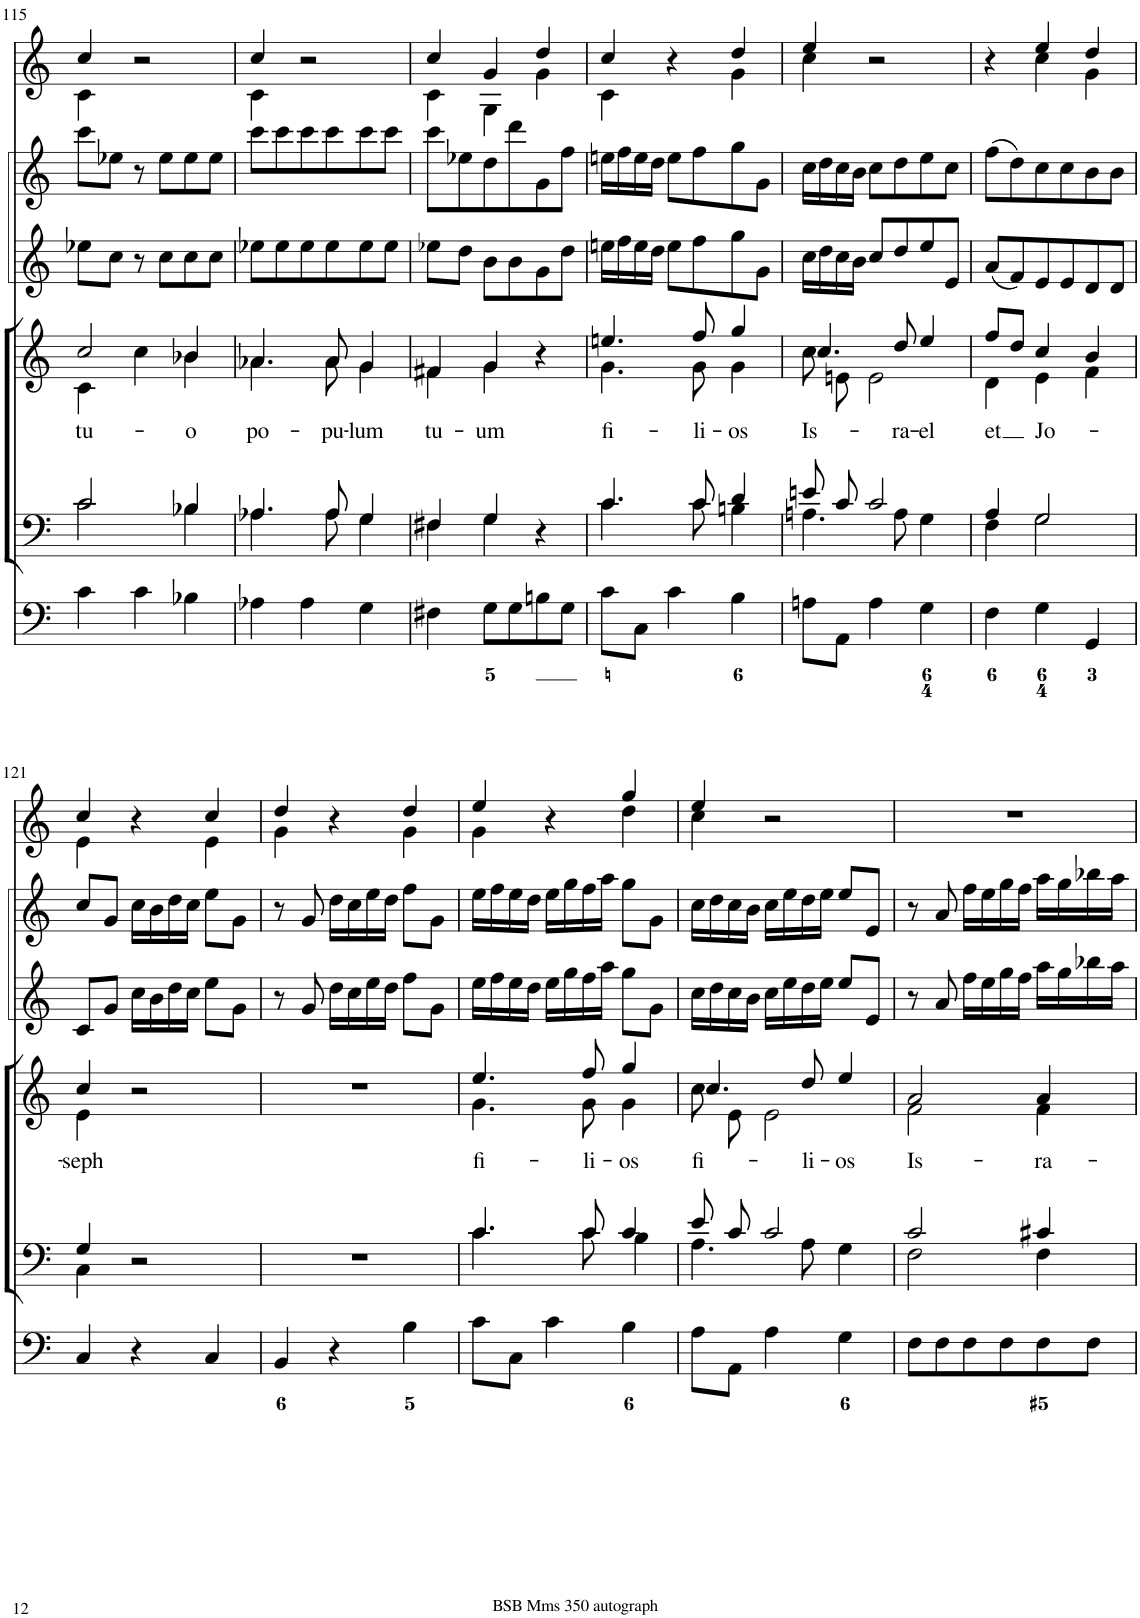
**kern	**kern	**kern	**text	**kern	**kern	**kern
*part6	*part5	*part4	*part4	*part3	*part2	*part1
*staff6	*staff5	*staff4	*staff4	*staff3	*staff2	*staff1
*I"Organ	*I"Voice	*I"Voice	*	*I"Violino 2	*I"Violino 1	*I"Clarini in C
*	*	*	*	*I'Vln	*I'Vln	*
!!LO:PB:g=z
*clefF4	*clefF4	*clefG2	*	*clefG2	*clefG2	*clefG2
*k[]	*k[]	*k[]	*	*k[]	*k[]	*k[]
*M3/4	*M3/4	*M3/4	*	*M3/4	*M3/4	*M3/4
=115	=115	=115	=115	=115	=115	=115
*	*^	*	*	*	*	*
!	!	!	!	!LO:LY:b	!	!	!
*	*	*	*^	*	*	*	*^
4c\	2c/	2c\	2cc/	4c\	tu-	8ee-X\L	8ccc\L	4cc/	4c\
.	.	.	.	.	.	8cc\J	8ee-X\J	.	.
4c\	.	.	.	4cc\	.	8r	8r	2r	2ryy
.	.	.	.	.	.	8cc\L	8ee-\L	.	.
!	!	!	!	!	!LO:LY:b	!	!	!	!
4B-X\	4B-X/	4B-\	4b-X/	4b-\	-o	8cc\	8ee-\	.	.
.	.	.	.	.	.	8cc\J	8ee-\J	.	.
=116	=116	=116	=116	=116	=116	=116	=116	=116	=116
!	!	!	!	!	!LO:LY:b	!	!	!	!
4A-X\	4.A-X/	4.A-\	4.a-X/	4.a-\	po-	8ee-X\L	8ccc\L	4cc/	4c\
.	.	.	.	.	.	8ee-\	8ccc\	.	.
4A-\	.	.	.	.	.	8ee-\	8ccc\	2r	2ryy
!	!	!	!	!	!LO:LY:b	!	!	!	!
.	8A-/	8A-\	8a-/	8a-\	-pu-	8ee-\	8ccc\	.	.
!	!	!	!	!	!LO:LY:b	!	!	!	!
4G\	4G/	4G\	4g/	4g\	-lum	8ee-\	8ccc\	.	.
.	.	.	.	.	.	8ee-\J	8ccc\J	.	.
=117	=117	=117	=117	=117	=117	=117	=117	=117	=117
!	!	!	!	!	!LO:LY:b	!	!	!	!
4F#X\	4F#X/	4F#\	4f#X/	4f#\	tu-	8ee-X\L	8ccc\L	4cc/	4c\
.	.	.	.	.	.	8dd\J	8ee-X\	.	.
!	!	!	!	!	!LO:LY:b	!	!	!	!
8G\L	4G/	4G\	4g/	4g\	-um	8b\L	8dd\	4g/	4G\
8G\	.	.	.	.	.	8b\	8ddd\	.	.
8Bn\	4r	4ryy	4r	4ryy	.	8g\	8g\	4dd/	4g\
8G\J	.	.	.	.	.	8dd\J	8ff\J	.	.
=118	=118	=118	=118	=118	=118	=118	=118	=118	=118
!	!	!	!	!	!LO:LY:b	!	!	!	!
8c\L	4.c/	4.c\	4.een/	4.g\	fi-	16een\LL	16een\LL	4cc/	4c\
.	.	.	.	.	.	16ff\	16ff\	.	.
8C\J	.	.	.	.	.	16ee\	16ee\	.	.
.	.	.	.	.	.	16dd\JJ	16dd\JJ	.	.
4c\	.	.	.	.	.	8ee\L	8ee\L	4r	4ryy
!	!	!	!	!	!LO:LY:b	!	!	!	!
.	8c/	8c\	8ff/	8g\	-li-	8ff\	8ff\	.	.
!	!	!	!	!	!LO:LY:b	!	!	!	!
4B\	4d/	4Bn\	4gg/	4g\	-os	8gg\	8gg\	4dd/	4g\
.	.	.	.	.	.	8g\J	8g\J	.	.
=119	=119	=119	=119	=119	=119	=119	=119	=119	=119
!	!	!	!	!	!LO:LY:b	!	!	!	!
8An\L	8en/L	4.An\	4.cc/	8cc\	Is-	16cc\LL	16cc\LL	4ee/	4cc\
.	.	.	.	.	.	16dd\	16dd\	.	.
8AA\J	8c/J	.	.	8en\	.	16cc\	16cc\	.	.
.	.	.	.	.	.	16b\JJ	16b\JJ	.	.
4A\	2c/	.	.	2e\	.	8cc/L	8cc\L	2r	2ryy
!	!	!	!	!	!LO:LY:b	!	!	!	!
.	.	8A\	8dd/	.	-ra-	8dd/	8dd\	.	.
!	!	!	!	!	!LO:LY:b	!	!	!	!
4G\	.	4G\	4ee/	.	-el	8ee/	8ee\	.	.
.	.	.	.	.	.	8e/J	8cc\J	.	.
=120	=120	=120	=120	=120	=120	=120	=120	=120	=120
!	!	!	!	!	!LO:LY:b	!	!	!	!
4F\	4A/	4F\	8ff/L	4d\	et	(8a/L	(8ff\L	4r	4ryy
.	.	.	8dd/J	.	.	8f/)	8dd\)	.	.
!	!	!	!	!	!LO:LY:b	!	!	!	!
4G\	2G/	2G\	4cc/	4e\	Jo-	8e/	8cc\	4ee/	4cc\
.	.	.	.	.	.	8e/	8cc\	.	.
4GG/	.	.	4b/	4f\	.	8d/	8b\	4dd/	4g\
.	.	.	.	.	.	8d/J	8b\J	.	.
!!LO:LB:g=z	!!
=121	=121	=121	=121	=121	=121	=121	=121	=121	=121
!	!	!	!	!	!LO:LY:b	!	!	!	!
4C/	4G/	4C\	4cc/	4e\	-seph	8c/L	8cc/L	4cc/	4e\
.	.	.	.	.	.	8g/J	8g/J	.	.
4r	2r	2ryy	2r	2ryy	.	16cc\LL	16cc\LL	4r	4ryy
.	.	.	.	.	.	16b\	16b\	.	.
.	.	.	.	.	.	16dd\	16dd\	.	.
.	.	.	.	.	.	16cc\JJ	16cc\JJ	.	.
4C/	.	.	.	.	.	8ee\L	8ee\L	4cc/	4e\
.	.	.	.	.	.	8g\J	8g\J	.	.
*	*v	*v	*	*	*	*	*	*	*
*	*	*v	*v	*	*	*	*	*
=122	=122	=122	=122	=122	=122	=122	=122
4BB/	2.r	2.r	.	8r	8r	4dd/	4g\
.	.	.	.	8g/	8g/	.	.
4r	.	.	.	16dd\LL	16dd\LL	4r	4ryy
.	.	.	.	16cc\	16cc\	.	.
.	.	.	.	16ee\	16ee\	.	.
.	.	.	.	16dd\JJ	16dd\JJ	.	.
4B\	.	.	.	8ff\L	8ff\L	4dd/	4g\
.	.	.	.	8g\J	8g\J	.	.
=123	=123	=123	=123	=123	=123	=123	=123
*	*^	*	*	*	*	*	*
!	!	!	!	!LO:LY:b	!	!	!	!
*	*	*	*^	*	*	*	*	*
8c\L	4.c/	4.c\	4.ee/	4.g\	fi-	16ee\LL	16ee\LL	4ee/	4g\
.	.	.	.	.	.	16ff\	16ff\	.	.
8C\J	.	.	.	.	.	16ee\	16ee\	.	.
.	.	.	.	.	.	16dd\JJ	16dd\JJ	.	.
4c\	.	.	.	.	.	16ee\LL	16ee\LL	4r	4ryy
.	.	.	.	.	.	16gg\	16gg\	.	.
!	!	!	!	!	!LO:LY:b	!	!	!	!
.	8c/	8c\	8ff/	8g\	-li-	16ff\	16ff\	.	.
.	.	.	.	.	.	16aa\JJ	16aa\JJ	.	.
!	!	!	!	!	!LO:LY:b	!	!	!	!
4B\	4c/	4B\	4gg/	4g\	-os	8gg\L	8gg\L	4gg/	4dd\
.	.	.	.	.	.	8g\J	8g\J	.	.
=124	=124	=124	=124	=124	=124	=124	=124	=124	=124
!	!	!	!	!	!LO:LY:b	!	!	!	!
8A\L	8e/L	4.A\	4.cc/	8cc\	fi-	16cc\LL	16cc\LL	4ee/	4cc\
.	.	.	.	.	.	16dd\	16dd\	.	.
8AA\J	8c/J	.	.	8e\	.	16cc\	16cc\	.	.
.	.	.	.	.	.	16b\JJ	16b\JJ	.	.
4A\	2c/	.	.	2e\	.	16cc\LL	16cc\LL	2r	2ryy
.	.	.	.	.	.	16ee\	16ee\	.	.
!	!	!	!	!	!LO:LY:b	!	!	!	!
.	.	8A\	8dd/	.	-li-	16dd\	16dd\	.	.
.	.	.	.	.	.	16ee\JJ	16ee\JJ	.	.
!	!	!	!	!	!LO:LY:b	!	!	!	!
4G\	.	4G\	4ee/	.	-os	8ee/L	8ee/L	.	.
.	.	.	.	.	.	8e/J	8e/J	.	.
*	*	*	*	*	*	*	*	*v	*v
=125	=125	=125	=125	=125	=125	=125	=125	=125
!	!	!	!	!	!LO:LY:b	!	!	!
8F\L	2c/	2F\	2a/	2f\	Is-	8r	8r	2.r
8F\	.	.	.	.	.	8a/	8a/	.
8F\	.	.	.	.	.	16ff\LL	16ff\LL	.
.	.	.	.	.	.	16ee\	16ee\	.
8F\	.	.	.	.	.	16gg\	16gg\	.
.	.	.	.	.	.	16ff\JJ	16ff\JJ	.
!	!	!	!	!	!LO:LY:b	!	!	!
8F\	4c#X/	4F\	4a/	4f\	-ra-	16aa\LL	16aa\LL	.
.	.	.	.	.	.	16gg\	16gg\	.
8F\J	.	.	.	.	.	16bb-X\	16bb-X\	.
.	.	.	.	.	.	16aa\JJ	16aa\JJ	.
*	*v	*v	*	*	*	*	*	*
*	*	*v	*v	*	*	*	*
=	=	=	=	=	=	=
*-	*-	*-	*-	*-	*-	*-
